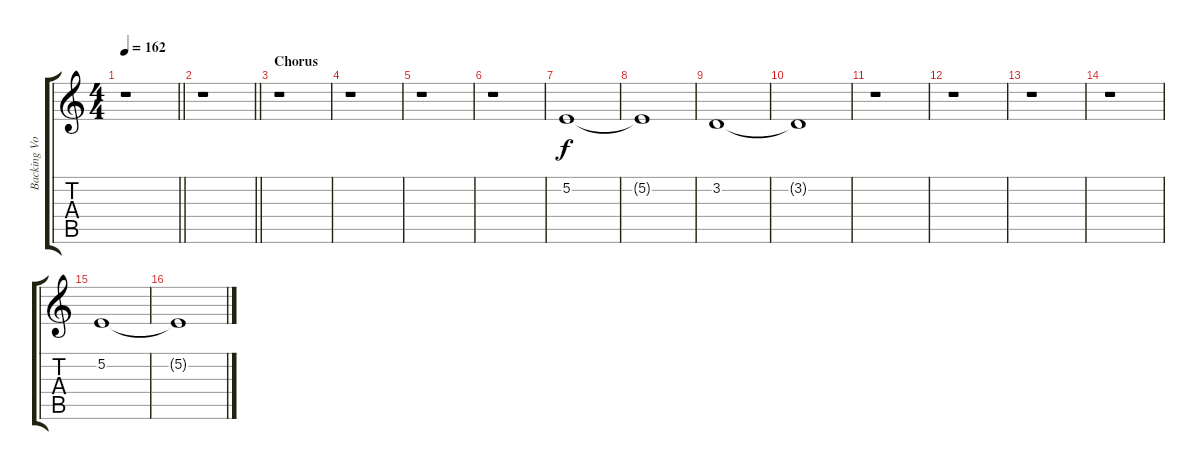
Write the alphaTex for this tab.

\track ("Backing Vocals" "Backing Vo") {instrument pad7halo}
\staff {score tabs}
\tuning (E4 B3 G3 D3 A2 E2) {hide}
\ts (4 4)
\tempo 162
\clef g2
\barLineRight lightlight
\ks c
r.1{dy f} |
\barLineRight lightlight
r.1 |
\section ("" "Chorus")
r.1 |
r.1 |
r.1 |
r.1 |
5.2.1 |
5.2{t}.1 |
3.2.1 |
3.2{t}.1 |
r.1 |
r.1 |
r.1 |
r.1 |
5.2.1 |
5.2{t}.1
